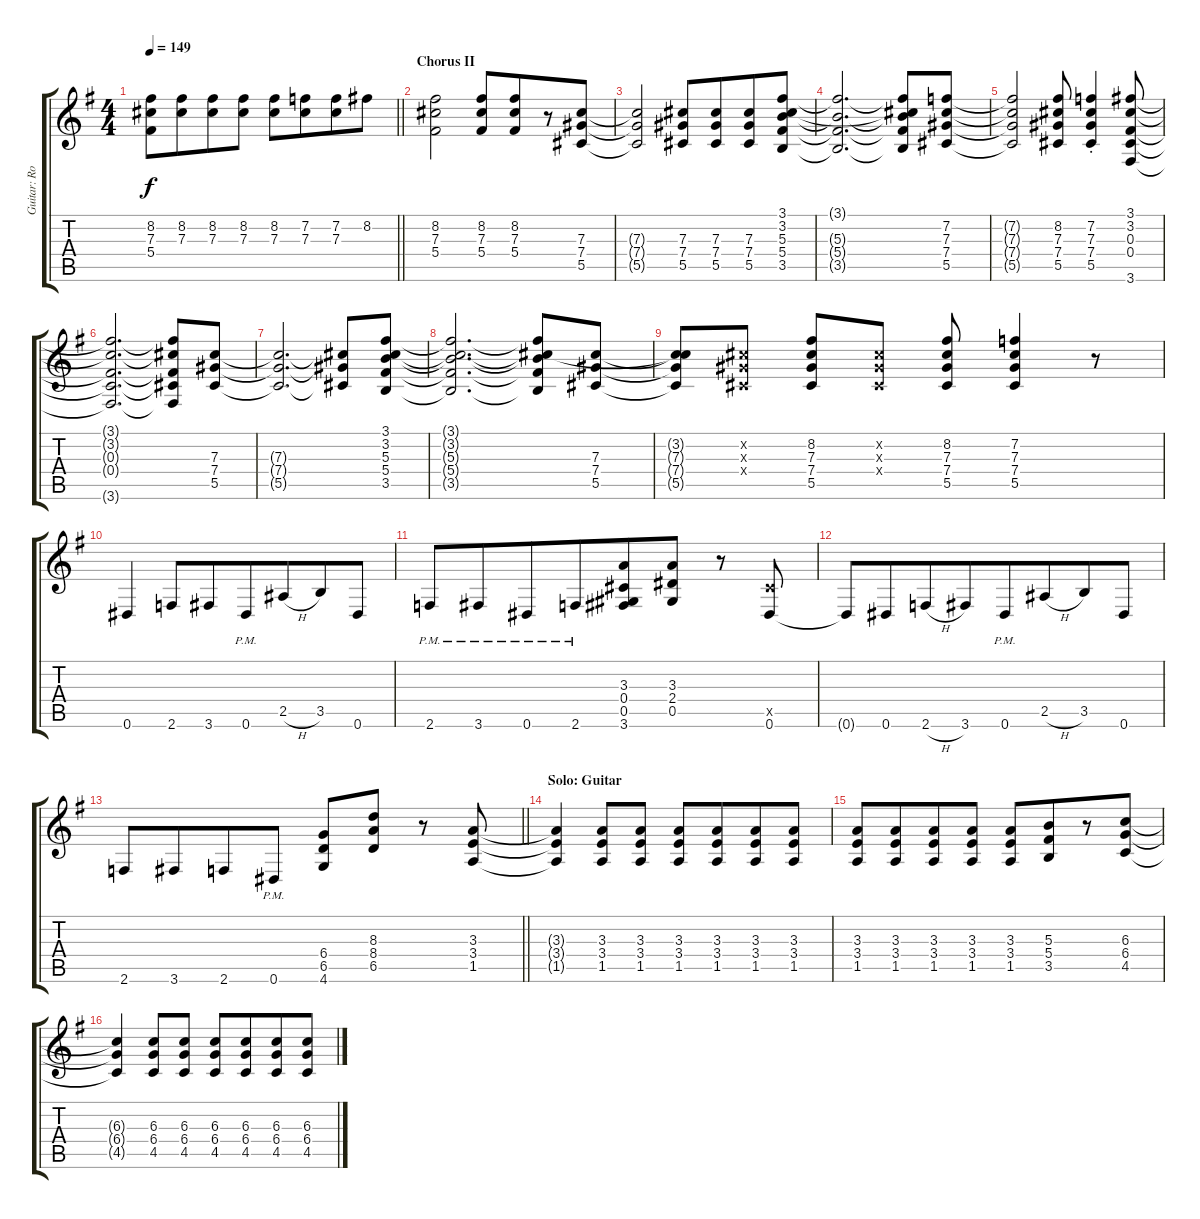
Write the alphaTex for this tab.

\track ("Guitar: Robbin" "Guitar: Ro") {instrument distortionguitar}
\staff {score tabs}
\tuning (Eb4 Bb3 Gb3 Db3 Ab2 Eb2) {hide}
\ts (4 4)
\tempo 149
\clef g2
\barLineRight lightlight
\ks g
(8.2{t} 7.3{t} 5.4{t}).8{dy f} (8.2 7.3).8{beam merge} (8.2 7.3).8 (8.2 7.3).8 (8.2 7.3).8 (7.2 7.3).8{beam merge} (7.2 7.3).8 8.2.8 |
\section ("" "Chorus II")
(8.2 7.3 5.4).2 (8.2 7.3 5.4).8 (8.2 7.3 5.4).8{beam merge} r.8 (7.3 7.4 5.5).8 |
(7.3{t} 7.4{t} 5.5{t}).2 (7.3 7.4 5.5).8 (7.3 7.4 5.5).8{beam merge} (7.3 7.4 5.5).8 (3.1 3.2 5.3 5.4 3.5).8 |
(3.1{t} 5.3{t} 5.4{t} 3.5{t}).2{d} (3.1{t} 3.2{t} 5.3{t} 5.4{t} 3.5{t}).8 (7.2 7.3 7.4 5.5).8 |
(7.2{t} 7.3{t} 7.4{t} 5.5{t}).2 (8.2 7.3 7.4 5.5).8 (7.2{st} 7.3{st} 7.4{st} 5.5{st}).4 (3.1 3.2 0.3 0.4 3.6).8 |
(3.1{t} 3.2{t} 0.3{t} 0.4{t} 3.6{t}).2{d beam merge} (3.1{t} 3.2{t} 0.3{t} 0.4{t} 3.6{t}).8 (7.3 7.4 5.5).8 |
(7.3{t} 7.4{t} 5.5{t}).2{d beam merge} (7.3{t} 7.4{t} 5.5{t}).8 (3.1 3.2 5.3 5.4 3.5).8 |
(3.1{t} 3.2{t} 5.3{t} 5.4{t} 3.5{t}).2{d} (3.1{t} 3.2{t} 5.3{t} 5.4{t} 3.5{t}).8 (7.3 7.4 5.5).8 |
(3.2{t} 7.3{t} 7.4{t} 5.5{t}).8 (3.2{x} 2.3{x} 0.4{x}).8 (8.2 7.3 7.4 5.5).8 (3.2{x} 2.3{x} 0.4{x}).8 (8.2 7.3 7.4 5.5).8 (7.2 7.3 7.4 5.5).4 r.8 |
0.6.4 2.6.8 3.6.8{beam merge} 0.6{pm}.8 2.5{h}.8{beam merge} 3.5.8 0.6.8 |
2.6{pm}.8 3.6{pm}.8{beam merge} 0.6{pm}.8 2.6{pm}.8{beam merge} (3.3 0.4 0.5 3.6).8 (3.3 2.4 0.5).8 r.8 (5.5{x} 0.6).8 |
0.6{t}.8 0.6.8{beam merge} 2.6{h}.8 3.6.8{beam merge} 0.6{pm}.8 2.5{h}.8{beam merge} 3.5.8 0.6.8 |
\barLineRight lightlight
2.6.8 3.6.8{beam merge} 2.6.8 0.6{pm}.8 (6.4 6.5 4.6).8 (8.3 8.4 6.5).8 r.8 (3.3 3.4 1.5).8 |
\section ("" "Solo: Guitar")
(3.3{t} 3.4{t} 1.5{t}).4 (3.3 3.4 1.5).8 (3.3 3.4 1.5).8 (3.3 3.4 1.5).8 (3.3 3.4 1.5).8{beam merge} (3.3 3.4 1.5).8 (3.3 3.4 1.5).8 |
(3.3 3.4 1.5).8 (3.3 3.4 1.5).8{beam merge} (3.3 3.4 1.5).8 (3.3 3.4 1.5).8 (3.3 3.4 1.5).8 (5.3 5.4 3.5).8{beam merge} r.8 (6.3 6.4 4.5).8 |
(6.3{t} 6.4{t} 4.5{t}).4 (6.3 6.4 4.5).8 (6.3 6.4 4.5).8 (6.3 6.4 4.5).8 (6.3 6.4 4.5).8{beam merge} (6.3 6.4 4.5).8 (6.3 6.4 4.5).8
